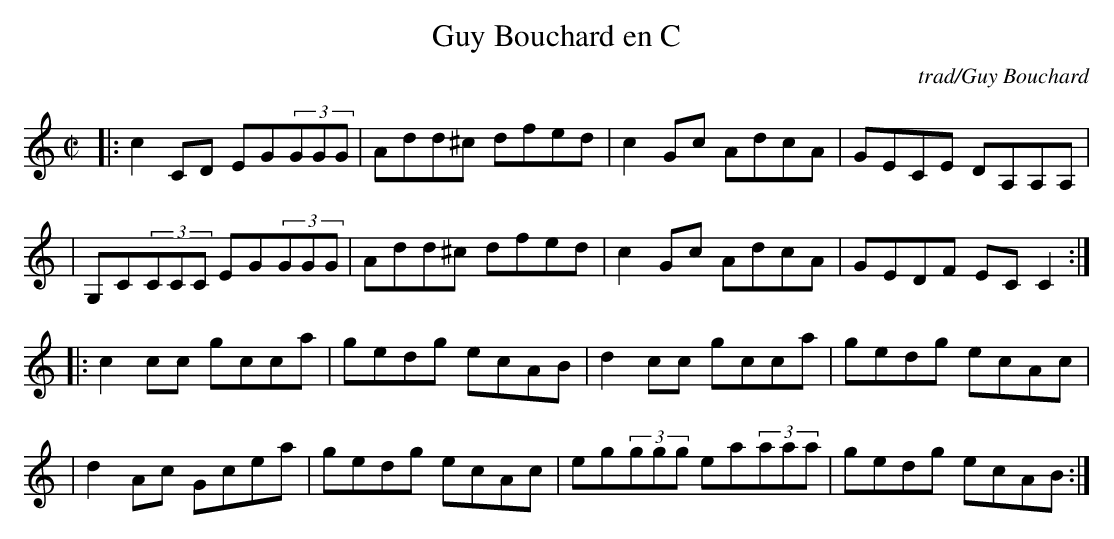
X:1
T: Guy Bouchard en C
C: trad/Guy Bouchard
M: C|
L: 1/8
K: C
|: c2CD EG(3GGG | Add^c dfed | c2Gc AdcA | GECE DA,A,A, |
|  G,C(3CCC EG(3GGG | Add^c dfed | c2Gc AdcA | GEDF ECC2 :|
|: c2cc gcca | gedg ecAB | d2cc gcca | gedg ecAc |
|  d2Ac Gcea | gedg ecAc | eg(3ggg ea(3aaa | gedg ecAB :|
